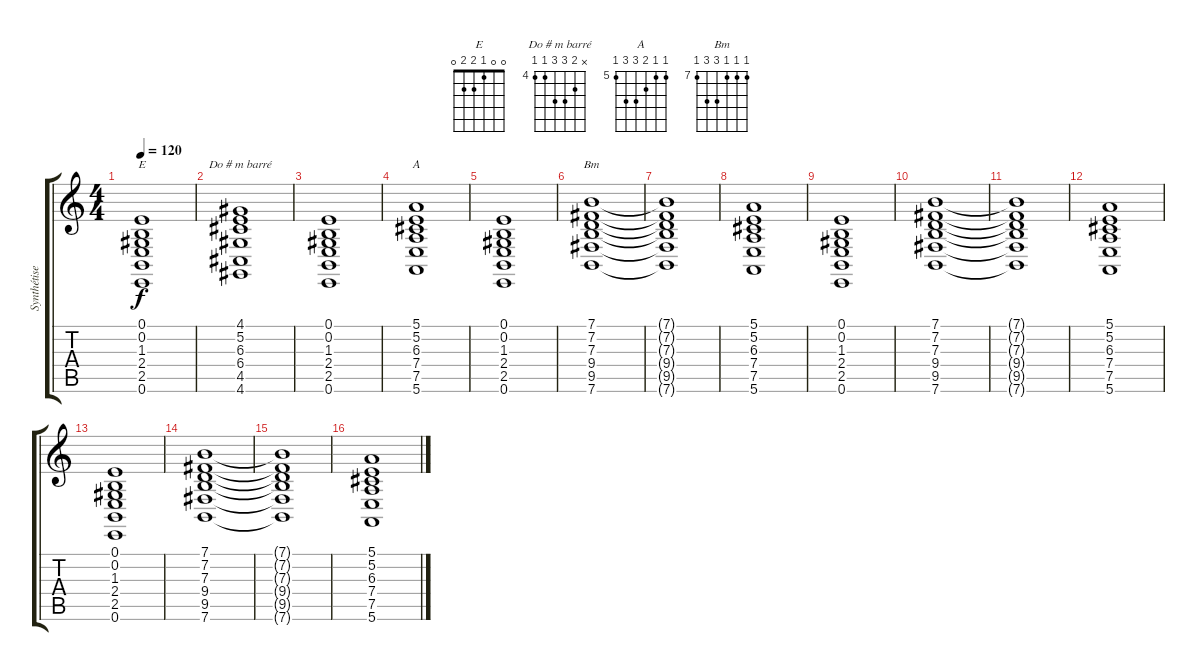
\track ("Synthétiseur" "Synthétise") {instrument synthstrings1}
\staff {score tabs}
\tuning (E4 B3 G3 D3 A2 E2) {hide}
\chord ("E" 0 0 1 2 2 0)
\chord ("Do # m barré" x 5 6 6 4 4) {firstfret 4}
\chord ("A" 5 5 6 7 7 5) {firstfret 5}
\chord ("Bm" 7 7 7 9 9 7) {firstfret 7}
\ts (4 4)
\tempo 120
\clef g2
\ks c
(0.1 0.2 1.3 2.4 2.5 0.6).1{ch "E" dy f} |
(4.1 5.2 6.3 6.4 4.5 4.6).1{ch "Do # m barré"} |
(0.1 0.2 1.3 2.4 2.5 0.6).1 |
(5.1 5.2 6.3 7.4 7.5 5.6).1{ch "A"} |
(0.1 0.2 1.3 2.4 2.5 0.6).1 |
(7.1 7.2 7.3 9.4 9.5 7.6).1{ch "Bm"} |
(7.1{t} 7.2{t} 7.3{t} 9.4{t} 9.5{t} 7.6{t}).1 |
(5.1 5.2 6.3 7.4 7.5 5.6).1 |
(0.1 0.2 1.3 2.4 2.5 0.6).1 |
(7.1 7.2 7.3 9.4 9.5 7.6).1 |
(7.1{t} 7.2{t} 7.3{t} 9.4{t} 9.5{t} 7.6{t}).1 |
(5.1 5.2 6.3 7.4 7.5 5.6).1 |
(0.1 0.2 1.3 2.4 2.5 0.6).1 |
(7.1 7.2 7.3 9.4 9.5 7.6).1 |
(7.1{t} 7.2{t} 7.3{t} 9.4{t} 9.5{t} 7.6{t}).1 |
(5.1 5.2 6.3 7.4 7.5 5.6).1
